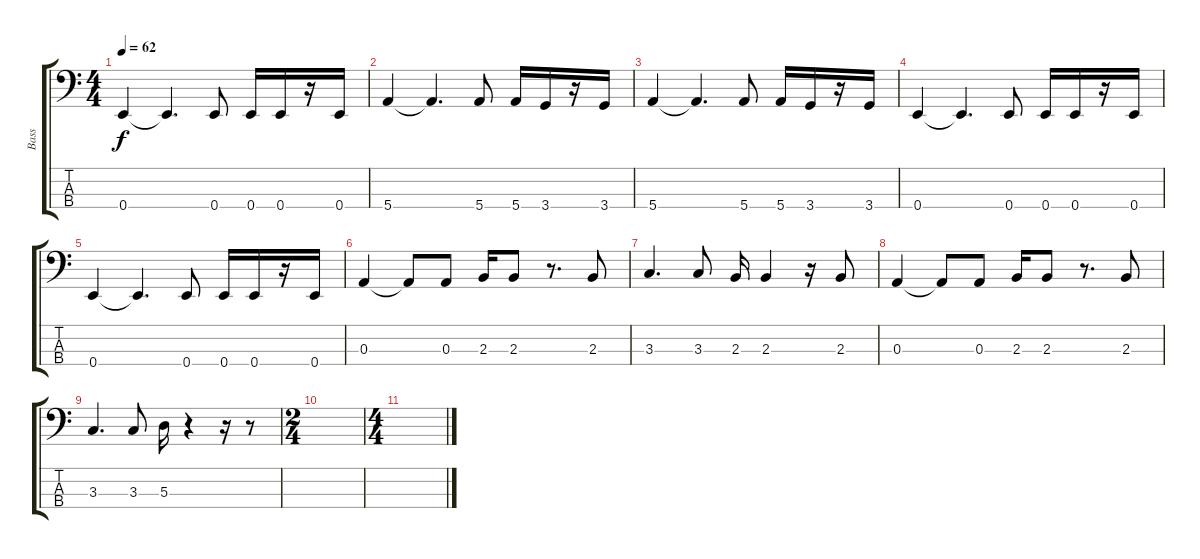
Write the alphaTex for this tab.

\track ("Bass" "Bass") {instrument electricbassfinger}
\staff {score tabs}
\tuning (G2 D2 A1 E1) {hide}
\ts (4 4)
\tempo 62
\clef f4
\ks c
0.4.4{dy f} 0.4{t}.4{d} 0.4.8 0.4.16 0.4.16 r.16 0.4.16 |
5.4.4 5.4{t}.4{d} 5.4.8 5.4.16 3.4.16 r.16 3.4.16 |
5.4.4 5.4{t}.4{d} 5.4.8 5.4.16 3.4.16 r.16 3.4.16 |
0.4.4 0.4{t}.4{d} 0.4.8 0.4.16 0.4.16 r.16 0.4.16 |
0.4.4 0.4{t}.4{d} 0.4.8 0.4.16 0.4.16 r.16 0.4.16 |
0.3.4 0.3{t}.8 0.3.8 2.3.16 2.3.8 r.8{d} 2.3.8 |
3.3.4{d} 3.3.8 2.3.16 2.3.4 r.16 2.3.8 |
0.3.4 0.3{t}.8 0.3.8 2.3.16 2.3.8 r.8{d} 2.3.8 |
3.3.4{d} 3.3.8 5.3.16 r.4 r.16 r.8 |
\ts (2 4)
|
\ts (4 4)
